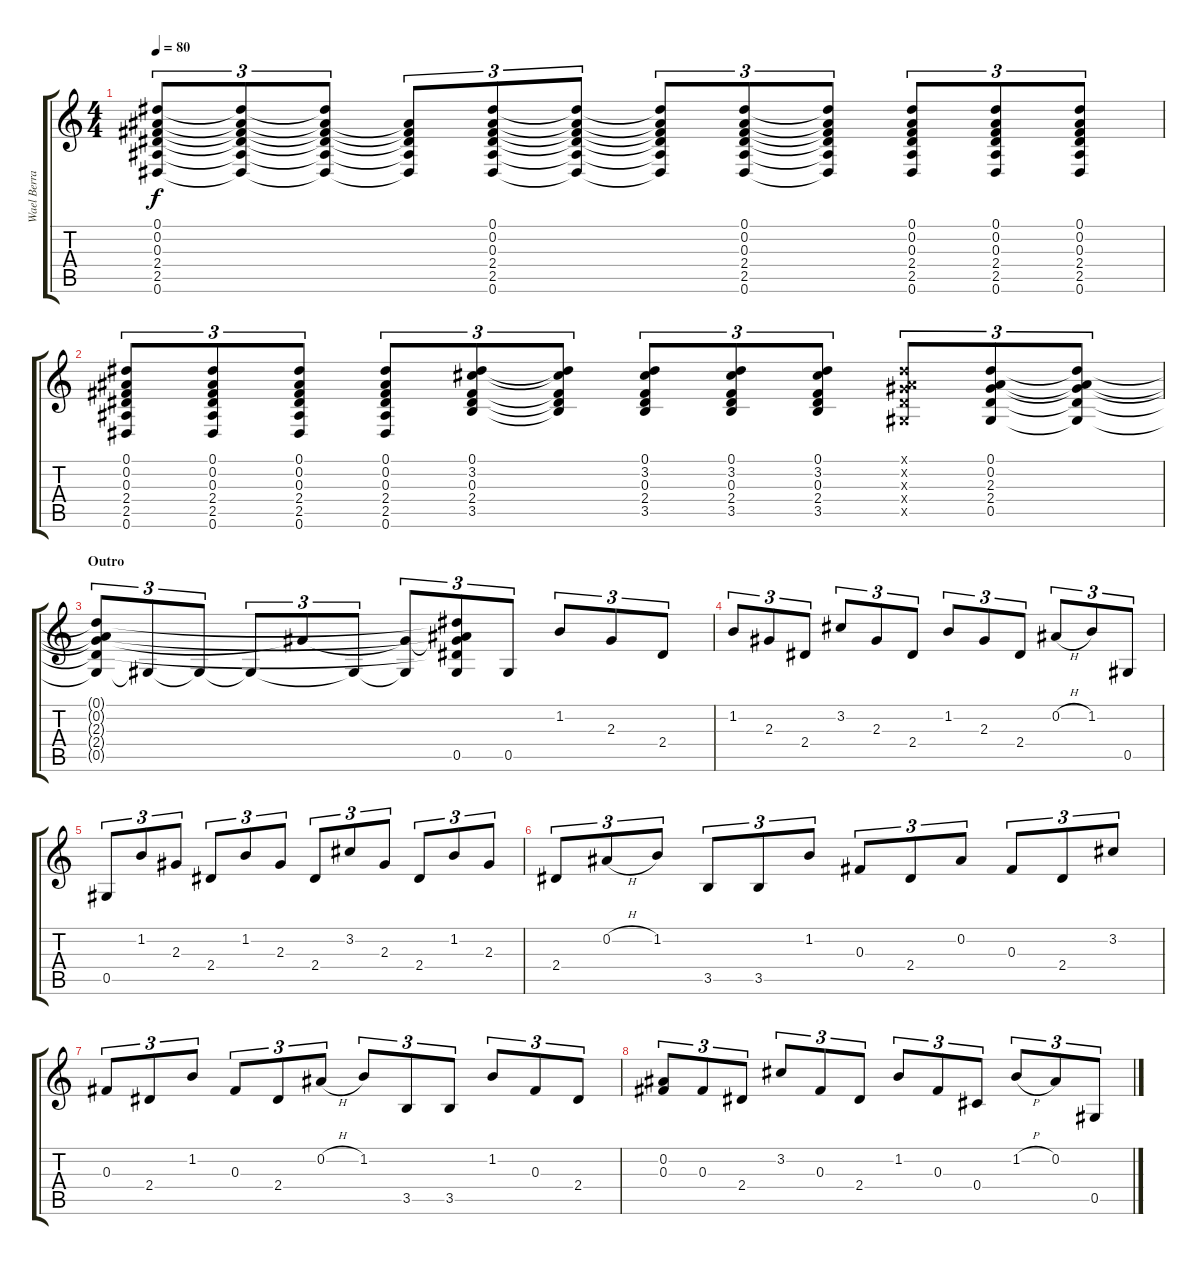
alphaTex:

\track ("Wael Berrais" "Wael Berra") {instrument acousticguitarsteel}
\staff {score tabs}
\tuning (Eb4 Bb3 Gb3 Db3 Ab2 Eb2) {hide}
\ts (4 4)
\tempo 80
\clef g2
\ks c
(0.1 0.2 0.3 2.4 2.5 0.6).8{tu (3 2) dy f} (0.1{t} 0.2{t} 0.3{t} 2.4{t} 2.5{t} 0.6{t}).8{tu (3 2)} (0.1{t} 0.2{t} 0.3{t} 2.4{t} 2.5{t} 0.6{t}).8{tu (3 2)} (0.2{t} 0.3{t} 2.4{t} 2.5{t} 0.6{t}).8{tu (3 2)} (0.1 0.2 0.3 2.4 2.5 0.6).8{tu (3 2)} (0.1{t} 0.2{t} 0.3{t} 2.4{t} 2.5{t} 0.6{t}).8{tu (3 2)} (0.1{t} 0.2{t} 0.3{t} 2.4{t} 2.5{t} 0.6{t}).8{tu (3 2)} (0.1 0.2 0.3 2.4 2.5 0.6).8{tu (3 2)} (0.1{t} 0.2{t} 0.3{t} 2.4{t} 2.5{t} 0.6{t}).8{tu (3 2)} (0.1 0.2 0.3 2.4 2.5 0.6).8{tu (3 2)} (0.1 0.2 0.3 2.4 2.5 0.6).8{tu (3 2)} (0.1 0.2 0.3 2.4 2.5 0.6).8{tu (3 2)} |
(0.1 0.2 0.3 2.4 2.5 0.6).8{tu (3 2)} (0.1 0.2 0.3 2.4 2.5 0.6).8{tu (3 2)} (0.1 0.2 0.3 2.4 2.5 0.6).8{tu (3 2)} (0.1 0.2 0.3 2.4 2.5 0.6).8{tu (3 2)} (0.1 3.2 0.3 2.4 3.5).8{tu (3 2)} (0.1{t} 3.2{t} 0.3{t} 2.4{t} 3.5{t}).8{tu (3 2)} (0.1 3.2 0.3 2.4 3.5).8{tu (3 2)} (0.1 3.2 0.3 2.4 3.5).8{tu (3 2)} (0.1 3.2 0.3 2.4 3.5).8{tu (3 2)} (0.1{x} 0.2{x} 2.3{x} 2.4{x} 0.5{x}).8{tu (3 2)} (0.1 0.2 2.3 2.4 0.5).8{tu (3 2)} (0.1{t} 0.2{t} 2.3{t} 2.4{t} 0.5{t}).8{tu (3 2)} |
\section ("" "Outro")
(0.1{t} 0.2{t} 2.3{t} 2.4{t} 0.5{t}).8{tu (3 2)} 0.5{t}.8{tu (3 2)} 0.5{t}.8{tu (3 2)} 0.5{t}.8{tu (3 2)} 2.3{t}.8{tu (3 2)} 0.5{t}.8{tu (3 2)} (2.3{t} 0.5{t}).8{tu (3 2)} (0.1{t} 0.2{t} 2.3{t} 2.4{t} 0.5).8{tu (3 2)} 0.5.8{tu (3 2)} 1.2.8{tu (3 2)} 2.3.8{tu (3 2)} 2.4.8{tu (3 2)} |
1.2.8{tu (3 2)} 2.3.8{tu (3 2)} 2.4.8{tu (3 2)} 3.2.8{tu (3 2)} 2.3.8{tu (3 2)} 2.4.8{tu (3 2)} 1.2.8{tu (3 2)} 2.3.8{tu (3 2)} 2.4.8{tu (3 2)} 0.2{h}.8{tu (3 2)} 1.2.8{tu (3 2)} 0.5.8{tu (3 2)} |
0.5.8{tu (3 2)} 1.2.8{tu (3 2)} 2.3.8{tu (3 2)} 2.4.8{tu (3 2)} 1.2.8{tu (3 2)} 2.3.8{tu (3 2)} 2.4.8{tu (3 2)} 3.2.8{tu (3 2)} 2.3.8{tu (3 2)} 2.4.8{tu (3 2)} 1.2.8{tu (3 2)} 2.3.8{tu (3 2)} |
2.4.8{tu (3 2)} 0.2{h}.8{tu (3 2)} 1.2.8{tu (3 2)} 3.5.8{tu (3 2)} 3.5.8{tu (3 2)} 1.2.8{tu (3 2)} 0.3.8{tu (3 2)} 2.4.8{tu (3 2)} 0.2.8{tu (3 2)} 0.3.8{tu (3 2)} 2.4.8{tu (3 2)} 3.2.8{tu (3 2)} |
0.3.8{tu (3 2)} 2.4.8{tu (3 2)} 1.2.8{tu (3 2)} 0.3.8{tu (3 2)} 2.4.8{tu (3 2)} 0.2{h}.8{tu (3 2)} 1.2.8{tu (3 2)} 3.5.8{tu (3 2)} 3.5.8{tu (3 2)} 1.2.8{tu (3 2)} 0.3.8{tu (3 2)} 2.4.8{tu (3 2)} |
(0.2 0.3).8{tu (3 2)} 0.3.8{tu (3 2)} 2.4.8{tu (3 2)} 3.2.8{tu (3 2)} 0.3.8{tu (3 2)} 2.4.8{tu (3 2)} 1.2.8{tu (3 2)} 0.3.8{tu (3 2)} 0.4.8{tu (3 2)} 1.2{h}.8{tu (3 2)} 0.2.8{tu (3 2)} 0.5.8{tu (3 2)}
